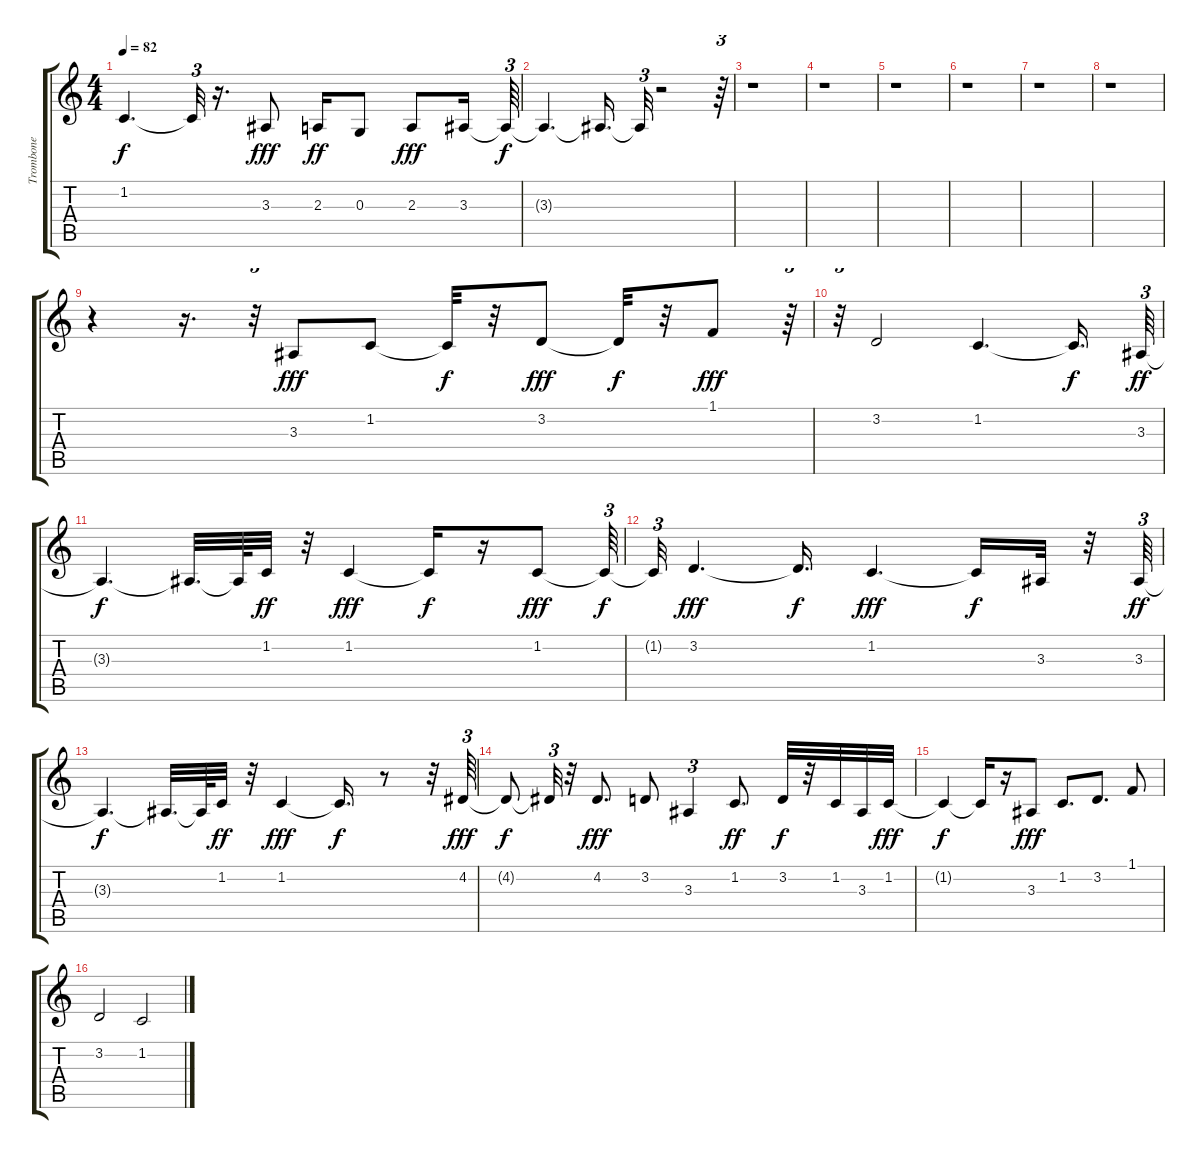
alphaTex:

\track ("Trombone" "Trombone") {instrument trombone}
\staff {score tabs}
\tuning (E4 B3 G3 D3 A2 E2) {hide}
\ts (4 4)
\tempo 82
\clef g2
\ks c
1.2{t}.4{d dy f} 1.2{t}.32{tu (3 2)} r.16{d} 3.3.8{dy fff} 2.3.16{dy ff} 0.3.8 2.3.8{dy fff} 3.3.16 3.3{t}.64{tu (3 2) dy f} |
3.3{t}.4{d} 3.3{t}.16{d} 3.3{t}.32{tu (3 2)} r.2 r.64{tu (3 2)} |
r.1 |
r.1 |
r.1 |
r.1 |
r.1 |
r.1 |
r.4 r.16{d} r.32{tu (3 2)} 3.3.8{dy fff volume 13} 1.2.8 1.2{t}.32{dy f} r.32 3.2.8{dy fff} 3.2{t}.32{dy f} r.32 1.1.8{dy fff} r.64{tu (3 2)} |
r.32{tu (3 2)} 3.2.2 1.2.4{d} 1.2{t}.16{d dy f} 3.3.64{tu (3 2) dy ff} |
3.3{t}.4{d dy f} 3.3{t}.32{d} 3.3{t}.64 1.2.32{dy ff} r.32 1.2.4{dy fff} 1.2{t}.16{dy f} r.16 1.2.8{dy fff} 1.2{t}.64{tu (3 2) dy f} |
1.2{t}.32{tu (3 2)} 3.2.4{d dy fff} 3.2{t}.16{d dy f} 1.2.4{d dy fff} 1.2{t}.16{dy f} 3.3.32 r.32 3.3.64{tu (3 2) dy ff} |
3.3{t}.4{d dy f} 3.3{t}.32{d} 3.3{t}.64 1.2.32{dy ff} r.32 1.2.4{dy fff} 1.2{t}.16{d dy f} r.8 r.32 4.2.64{tu (3 2) dy fff} |
4.2{t}.8{dy f} 4.2{t}.32{tu (3 2)} r.32 4.2.8{d dy fff} 3.2.8 3.3.4{tu (3 2)} 1.2.8{d dy ff} 3.2.32{dy f} r.32 1.2.32 3.3.32 1.2.32{dy fff} |
1.2{t}.4{dy f} 1.2{t}.16 r.16 3.3.8{dy fff} 1.2.8{d} 3.2.8{d} 1.1.8 |
3.2.2 1.2.2
